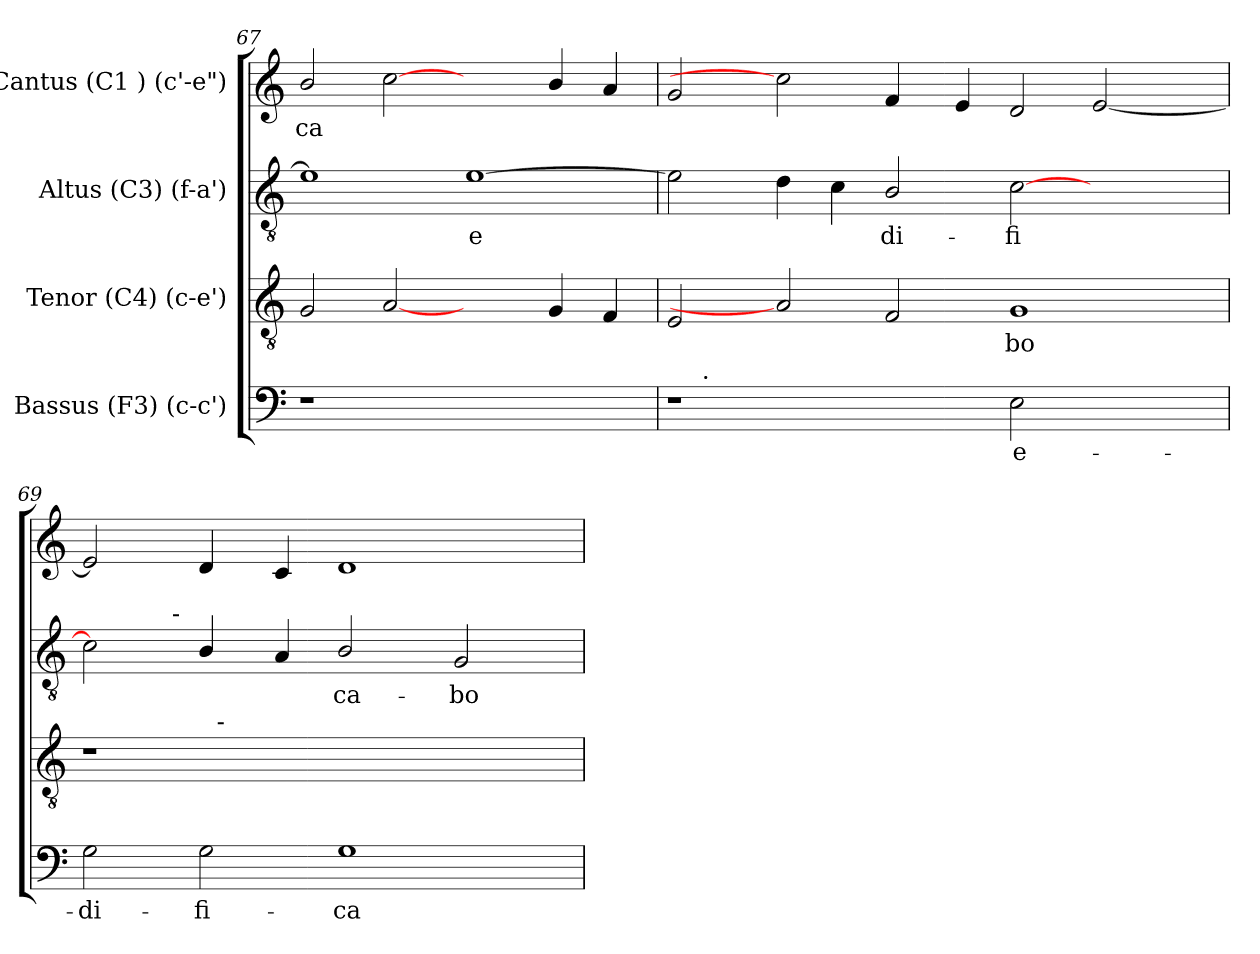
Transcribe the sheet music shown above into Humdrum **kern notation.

**kern	**text	**kern	**text	**kern	**text	**kern	**text
*part4	*part4	*part3	*part3	*part2	*part2	*part1	*part1
*staff4	*staff4	*staff3	*staff3	*staff2	*staff2	*staff1	*staff1
*I"Bassus (F3)  (c-c')	*	*I"Tenor (C4)  (c-e')	*	*I"Altus (C3)  (f-a')	*	*I"Cantus (C1 )  (c'-e")	*
*clefF4	*	*clefGv2	*	*clefGv2	*	*clefG2	*
*k[]	*	*k[]	*	*k[]	*	*k[]	*
*C:	*	*C:	*	*C:	*	*C:	*
=67	=67	=67	=67	=67	=67	=67	=67
!	!	!	!LO:LY:b:cj	!	!LO:LY:b:cj	!	!LO:LY:b:cj
1r	.	2G/	--	1e]	.	2b/	-ca-
!	!	!	!LO:LY:b:cj	!	!	!	!LO:LY:b:cj
.	.	[2A	--	.	.	[2cc	--
!	!	!	!	!	!LO:LY:b:cj	!	!
1ryy	.	2ryy	.	[>1e	e-	2ryy	.
!	!	!	!LO:LY:b:cj	!	!	!	!LO:LY:b:cj
.	.	4G/	--	.	.	4b/	--
!	!	!	!LO:LY:b:cj	!	!	!	!LO:LY:b:cj
.	.	4F/	--	.	.	4a/	--
=68	=68	=68	=68	=68	=68	=68	=68
!	!	!	!LO:LY:b:cj	!	!LO:LY:b:cj	!	!LO:LY:b:cj
*^	*	*	*	*	*	*	*
1r	16ryy	.	2E/	--	2e\]	--	2g/	--
.	64ryy	.	.	.	.	.	.	.
!	!LO:TX:a:t=.	!	!	!	!	!	!	!
.	1ryy	.	.	.	.	.	.	.
!	!	!	!	!	!	!LO:LY:b:cj	!	!
.	.	.	2A]	.	4d\	--	2cc]	.
!	!	!	!	!	!	!LO:LY:b:cj	!	!
.	.	.	.	.	4c\	--	.	.
!	!	!	!	!LO:LY:b:cj	!	!LO:LY:b:cj	!	!LO:LY:b:cj
2ryy	.	.	2F/	--	2B/	-di-	4f/	--
.	1ryy	.	.	.	.	.	.	.
!	!	!	!	!	!	!	!	!LO:LY:b:cj
.	.	.	.	.	.	.	4e/	--
!	!	!LO:LY:b:cj	!	!LO:LY:b:cj	!	!LO:LY:b:cj	!	!LO:LY:b:cj
2E\	.	e-	1G	-bo	[<2c\	-fi-	2d/	--
!	!	!	!	!	!	!	!	!LO:LY:b:cj
2ryy	.	.	.	.	2ryy	.	[<2e/	--
.	4ryy	.	.	.	.	.	.	.
.	8ryy	.	.	.	.	.	.	.
.	32.ryy	.	.	.	.	.	.	.
!!LO:LB:g=z
=69	=69	=69	=69	=69	=69	=69	=69	=69
!	!	!LO:LY:b:cj	!	!	!	!LO:LY:b:cj	!	!LO:LY:b:cj
*v	*v	*	*^	*	*^	*	*	*
2G\	-di-	1r	2ryy	.	2c\]	4..ryy	--	2e/]	--
!	!	!	!	!	!	!LO:TX:a:t=-	!	!	!
.	.	.	.	.	.	1ryy	.	.	.
!	!LO:LY:b:cj	!	!	!	!	!	!LO:LY:b:cj	!	!LO:LY:b:cj
2G\	-fi-	.	32ryy	.	4B/	.	--	4d/	--
!	!	!	!LO:TX:a:t=-	!	!	!	!	!	!
.	.	.	1ryy	.	.	.	.	.	.
!	!	!	!	!	!	!	!LO:LY:b:cj	!	!LO:LY:b:cj
.	.	.	.	.	4A/	.	--	4c/	--
!	!LO:LY:b:cj	!	!	!	!	!	!LO:LY:b:cj	!	!LO:LY:b:cj
1G	-ca-	1ryy	.	.	2B/	.	-ca-	1d	--
.	.	.	.	.	.	2ryy	.	.	.
!	!	!	!	!	!	!	!LO:LY:b:cj	!	!
.	.	.	.	.	2G/	.	-bo	.	.
.	.	.	4...ryy	.	.	.	.	.	.
.	.	.	.	.	.	16ryy	.	.	.
*	*	*v	*v	*	*	*	*	*	*
*	*	*	*	*v	*v	*	*	*
=	=	=	=	=	=	=	=
*-	*-	*-	*-	*-	*-	*-	*-
